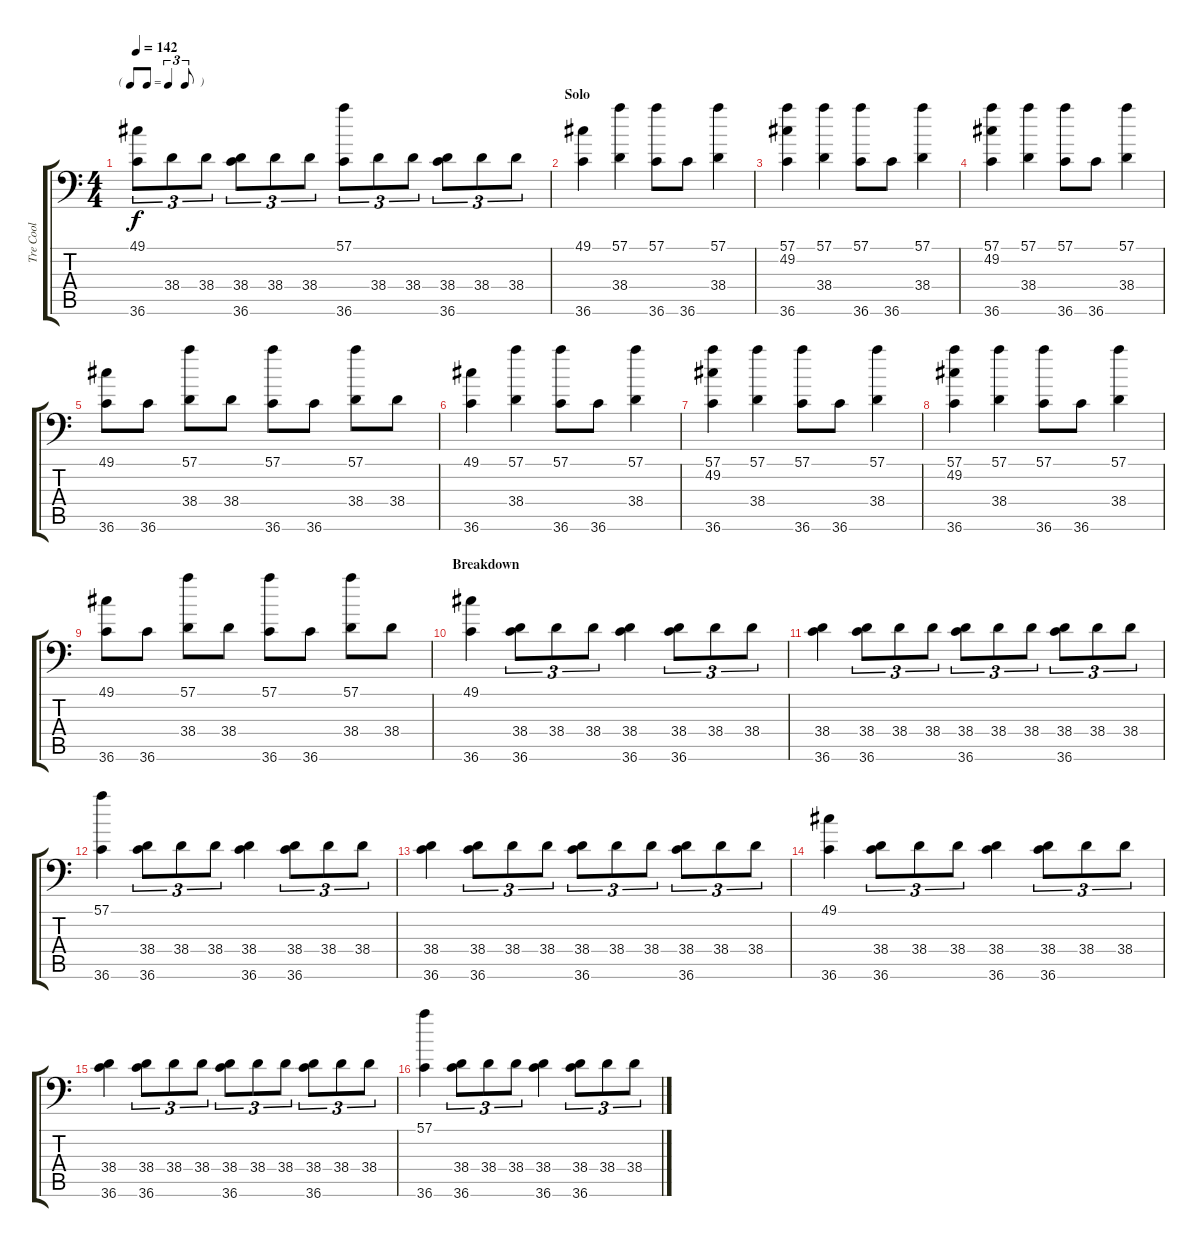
\track ("Tre Cool" "Tre Cool") {instrument acousticgrandpiano}
\staff {score tabs}
\tuning (C-1 C-1 C-1 C-1 C-1 C-1) {hide}
\ts (4 4)
\tf triplet8th
\tempo 142
\clef f4
\ks c
(49.1 36.6).8{tu (3 2) dy f} 38.4.8{tu (3 2)} 38.4.8{tu (3 2)} (38.4 36.6).8{tu (3 2)} 38.4.8{tu (3 2)} 38.4.8{tu (3 2)} (57.1 36.6).8{tu (3 2)} 38.4.8{tu (3 2)} 38.4.8{tu (3 2)} (38.4 36.6).8{tu (3 2)} 38.4.8{tu (3 2)} 38.4.8{tu (3 2)} |
\section ("" "Solo")
(49.1 36.6).4 (57.1 38.4).4 (57.1 36.6).8 36.6.8 (57.1 38.4).4 |
(57.1 49.2 36.6).4 (57.1 38.4).4 (57.1 36.6).8 36.6.8 (57.1 38.4).4 |
(57.1 49.2 36.6).4 (57.1 38.4).4 (57.1 36.6).8 36.6.8 (57.1 38.4).4 |
(49.1 36.6).8 36.6.8 (57.1 38.4).8 38.4.8 (57.1 36.6).8 36.6.8 (57.1 38.4).8 38.4.8 |
(49.1 36.6).4 (57.1 38.4).4 (57.1 36.6).8 36.6.8 (57.1 38.4).4 |
(57.1 49.2 36.6).4 (57.1 38.4).4 (57.1 36.6).8 36.6.8 (57.1 38.4).4 |
(57.1 49.2 36.6).4 (57.1 38.4).4 (57.1 36.6).8 36.6.8 (57.1 38.4).4 |
(49.1 36.6).8 36.6.8 (57.1 38.4).8 38.4.8 (57.1 36.6).8 36.6.8 (57.1 38.4).8 38.4.8 |
\section ("" "Breakdown")
(49.1 36.6).4 (38.4 36.6).8{tu (3 2)} 38.4.8{tu (3 2)} 38.4.8{tu (3 2)} (38.4 36.6).4 (38.4 36.6).8{tu (3 2)} 38.4.8{tu (3 2)} 38.4.8{tu (3 2)} |
(38.4 36.6).4 (38.4 36.6).8{tu (3 2)} 38.4.8{tu (3 2)} 38.4.8{tu (3 2)} (38.4 36.6).8{tu (3 2)} 38.4.8{tu (3 2)} 38.4.8{tu (3 2)} (38.4 36.6).8{tu (3 2)} 38.4.8{tu (3 2)} 38.4.8{tu (3 2)} |
(57.1 36.6).4 (38.4 36.6).8{tu (3 2)} 38.4.8{tu (3 2)} 38.4.8{tu (3 2)} (38.4 36.6).4 (38.4 36.6).8{tu (3 2)} 38.4.8{tu (3 2)} 38.4.8{tu (3 2)} |
(38.4 36.6).4 (38.4 36.6).8{tu (3 2)} 38.4.8{tu (3 2)} 38.4.8{tu (3 2)} (38.4 36.6).8{tu (3 2)} 38.4.8{tu (3 2)} 38.4.8{tu (3 2)} (38.4 36.6).8{tu (3 2)} 38.4.8{tu (3 2)} 38.4.8{tu (3 2)} |
(49.1 36.6).4 (38.4 36.6).8{tu (3 2)} 38.4.8{tu (3 2)} 38.4.8{tu (3 2)} (38.4 36.6).4 (38.4 36.6).8{tu (3 2)} 38.4.8{tu (3 2)} 38.4.8{tu (3 2)} |
(38.4 36.6).4 (38.4 36.6).8{tu (3 2)} 38.4.8{tu (3 2)} 38.4.8{tu (3 2)} (38.4 36.6).8{tu (3 2)} 38.4.8{tu (3 2)} 38.4.8{tu (3 2)} (38.4 36.6).8{tu (3 2)} 38.4.8{tu (3 2)} 38.4.8{tu (3 2)} |
(57.1 36.6).4 (38.4 36.6).8{tu (3 2)} 38.4.8{tu (3 2)} 38.4.8{tu (3 2)} (38.4 36.6).4 (38.4 36.6).8{tu (3 2)} 38.4.8{tu (3 2)} 38.4.8{tu (3 2)}
